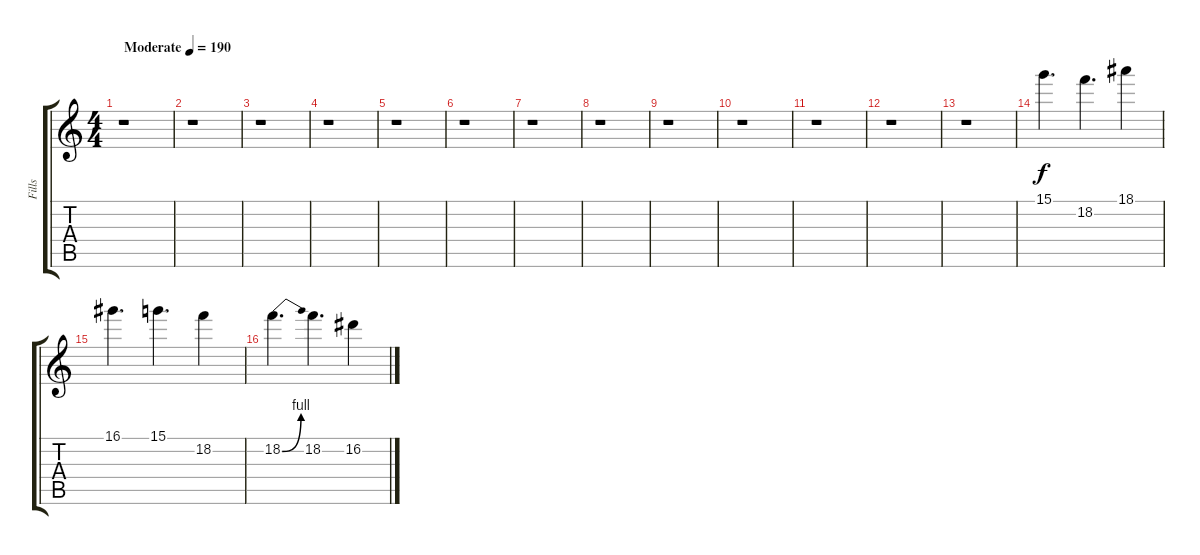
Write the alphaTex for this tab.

\track ("Fills" "Fills") {instrument distortionguitar}
\staff {score tabs}
\tuning (E4 B3 G3 D3 A2 E2) {hide}
\ts (4 4)
\tempo (190 "Moderate")
\clef g2
\ks c
r.1{dy f instrument distortionguitar} |
r.1 |
r.1 |
r.1 |
r.1 |
r.1 |
r.1 |
r.1 |
r.1 |
r.1 |
r.1 |
r.1 |
r.1 |
15.1.4{d} 18.2.4{d} 18.1.4 |
16.1.4{d} 15.1.4{d} 18.2.4 |
18.2{be (bend 0 0 60 4)}.4{d} 18.2.4{d} 16.2.4
